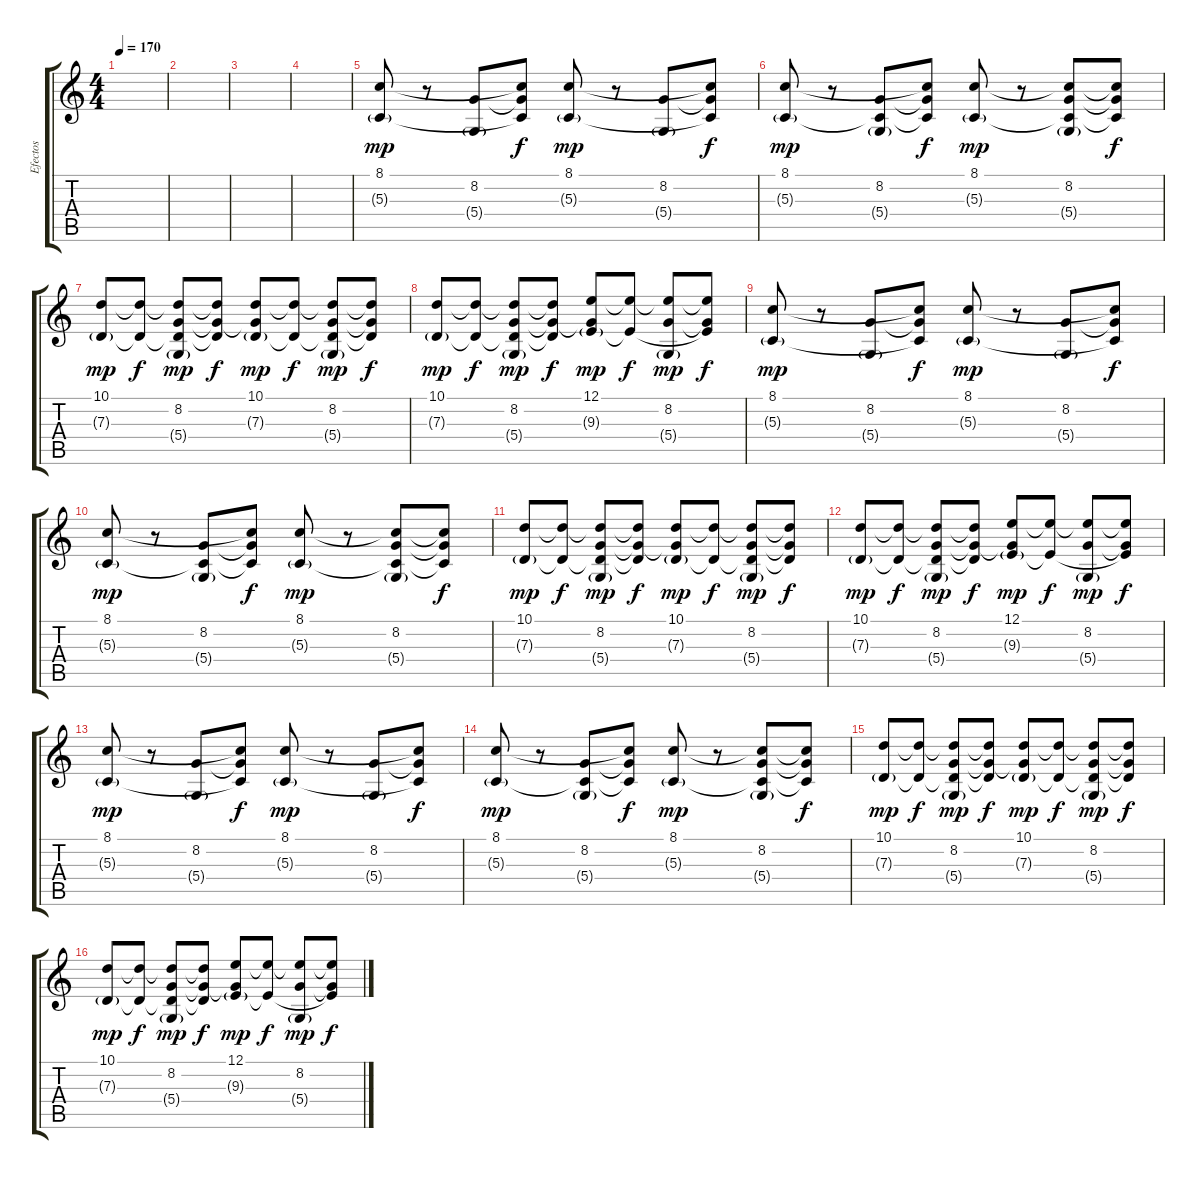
\track ("Efectos" "Efectos") {instrument electricpiano2}
\staff {score tabs}
\tuning (E4 B3 G3 D3 A2 E2) {hide}
\ts (4 4)
\tempo 170
\clef g2
\ks c
|
|
|
|
(8.1 5.3{g}).8{dy mp} r.8 (8.2 5.4{g}).8 (8.1{t} 8.2{t} 5.3{t}).8{dy f} (8.1 5.3{g}).8{dy mp} r.8 (8.2 5.4{g}).8 (8.1{t} 8.2{t} 5.3{t}).8{dy f} |
(8.1 5.3{g}).8{dy mp} r.8 (8.2 5.3{t} 5.4{g}).8 (8.1{t} 8.2{t} 5.3{t}).8{dy f} (8.1 5.3{g}).8{dy mp} r.8 (8.1{t} 8.2 5.3{t} 5.4{g}).8 (8.1{t} 8.2{t} 5.3{t}).8{dy f} |
(10.1 7.3{g}).8{dy mp} (10.1{t} 7.3{t}).8{dy f} (10.1{t} 8.2 7.3{t} 5.4{g}).8{dy mp} (10.1{t} 8.2{t} 7.3{t}).8{dy f} (10.1 8.2{t} 7.3{g}).8{dy mp} (10.1{t} 7.3{t}).8{dy f} (10.1{t} 8.2 7.3{t} 5.4{g}).8{dy mp} (10.1{t} 8.2{t} 7.3{t}).8{dy f} |
(10.1 7.3{g}).8{dy mp} (10.1{t} 7.3{t}).8{dy f} (10.1{t} 8.2 7.3{t} 5.4{g}).8{dy mp} (10.1{t} 8.2{t} 7.3{t}).8{dy f} (12.1 8.2{t} 9.3{g}).8{dy mp} (12.1{t} 9.3{t}).8{dy f} (12.1{t} 8.2 5.4{g}).8{dy mp} (12.1{t} 8.2{t} 9.3{t}).8{dy f} |
(8.1 5.3{g}).8{dy mp} r.8 (8.2 5.4{g}).8 (8.1{t} 8.2{t} 5.3{t}).8{dy f} (8.1 5.3{g}).8{dy mp} r.8 (8.2 5.4{g}).8 (8.1{t} 8.2{t} 5.3{t}).8{dy f} |
(8.1 5.3{g}).8{dy mp} r.8 (8.2 5.3{t} 5.4{g}).8 (8.1{t} 8.2{t} 5.3{t}).8{dy f} (8.1 5.3{g}).8{dy mp} r.8 (8.1{t} 8.2 5.3{t} 5.4{g}).8 (8.1{t} 8.2{t} 5.3{t}).8{dy f} |
(10.1 7.3{g}).8{dy mp} (10.1{t} 7.3{t}).8{dy f} (10.1{t} 8.2 7.3{t} 5.4{g}).8{dy mp} (10.1{t} 8.2{t} 7.3{t}).8{dy f} (10.1 8.2{t} 7.3{g}).8{dy mp} (10.1{t} 7.3{t}).8{dy f} (10.1{t} 8.2 7.3{t} 5.4{g}).8{dy mp} (10.1{t} 8.2{t} 7.3{t}).8{dy f} |
(10.1 7.3{g}).8{dy mp} (10.1{t} 7.3{t}).8{dy f} (10.1{t} 8.2 7.3{t} 5.4{g}).8{dy mp} (10.1{t} 8.2{t} 7.3{t}).8{dy f} (12.1 8.2{t} 9.3{g}).8{dy mp} (12.1{t} 9.3{t}).8{dy f} (12.1{t} 8.2 5.4{g}).8{dy mp} (12.1{t} 8.2{t} 9.3{t}).8{dy f} |
(8.1 5.3{g}).8{dy mp} r.8 (8.2 5.4{g}).8 (8.1{t} 8.2{t} 5.3{t}).8{dy f} (8.1 5.3{g}).8{dy mp} r.8 (8.2 5.4{g}).8 (8.1{t} 8.2{t} 5.3{t}).8{dy f} |
(8.1 5.3{g}).8{dy mp} r.8 (8.2 5.3{t} 5.4{g}).8 (8.1{t} 8.2{t} 5.3{t}).8{dy f} (8.1 5.3{g}).8{dy mp} r.8 (8.1{t} 8.2 5.3{t} 5.4{g}).8 (8.1{t} 8.2{t} 5.3{t}).8{dy f} |
(10.1 7.3{g}).8{dy mp} (10.1{t} 7.3{t}).8{dy f} (10.1{t} 8.2 7.3{t} 5.4{g}).8{dy mp} (10.1{t} 8.2{t} 7.3{t}).8{dy f} (10.1 8.2{t} 7.3{g}).8{dy mp} (10.1{t} 7.3{t}).8{dy f} (10.1{t} 8.2 7.3{t} 5.4{g}).8{dy mp} (10.1{t} 8.2{t} 7.3{t}).8{dy f} |
(10.1 7.3{g}).8{dy mp} (10.1{t} 7.3{t}).8{dy f} (10.1{t} 8.2 7.3{t} 5.4{g}).8{dy mp} (10.1{t} 8.2{t} 7.3{t}).8{dy f} (12.1 8.2{t} 9.3{g}).8{dy mp} (12.1{t} 9.3{t}).8{dy f} (12.1{t} 8.2 5.4{g}).8{dy mp} (12.1{t} 8.2{t} 9.3{t}).8{dy f}
